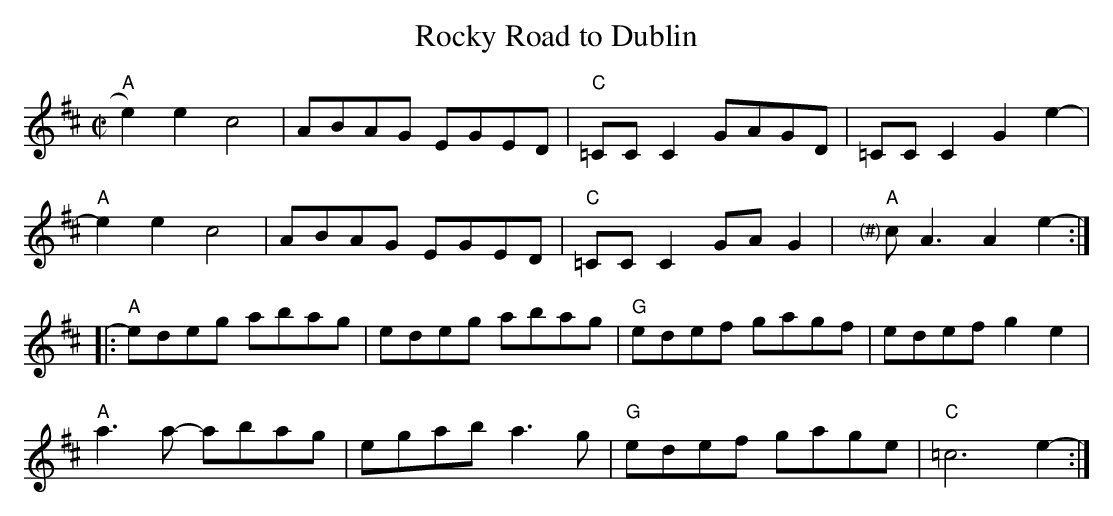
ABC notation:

X:1
T: Rocky Road to Dublin
M: C|
L: 1/8
K: Amix
"A"e2)e2c4| ABAG EGED|"C"=CC C2 GAGD |=CC C2 G2 e2- |
"A"e2e2c4| ABAG EGED|"C"=CC C2 GAG2 |x"A""<(#)"cA3 A2 e2- :|
|:"A"edeg abag|edeg abag| "G"edef gagf|edef g2 e2|
"A"a3a -abag|egab a3g|"G"edef gage|"C"=c6 e2-:|

$SmallLMargin
$SmallRMargin
